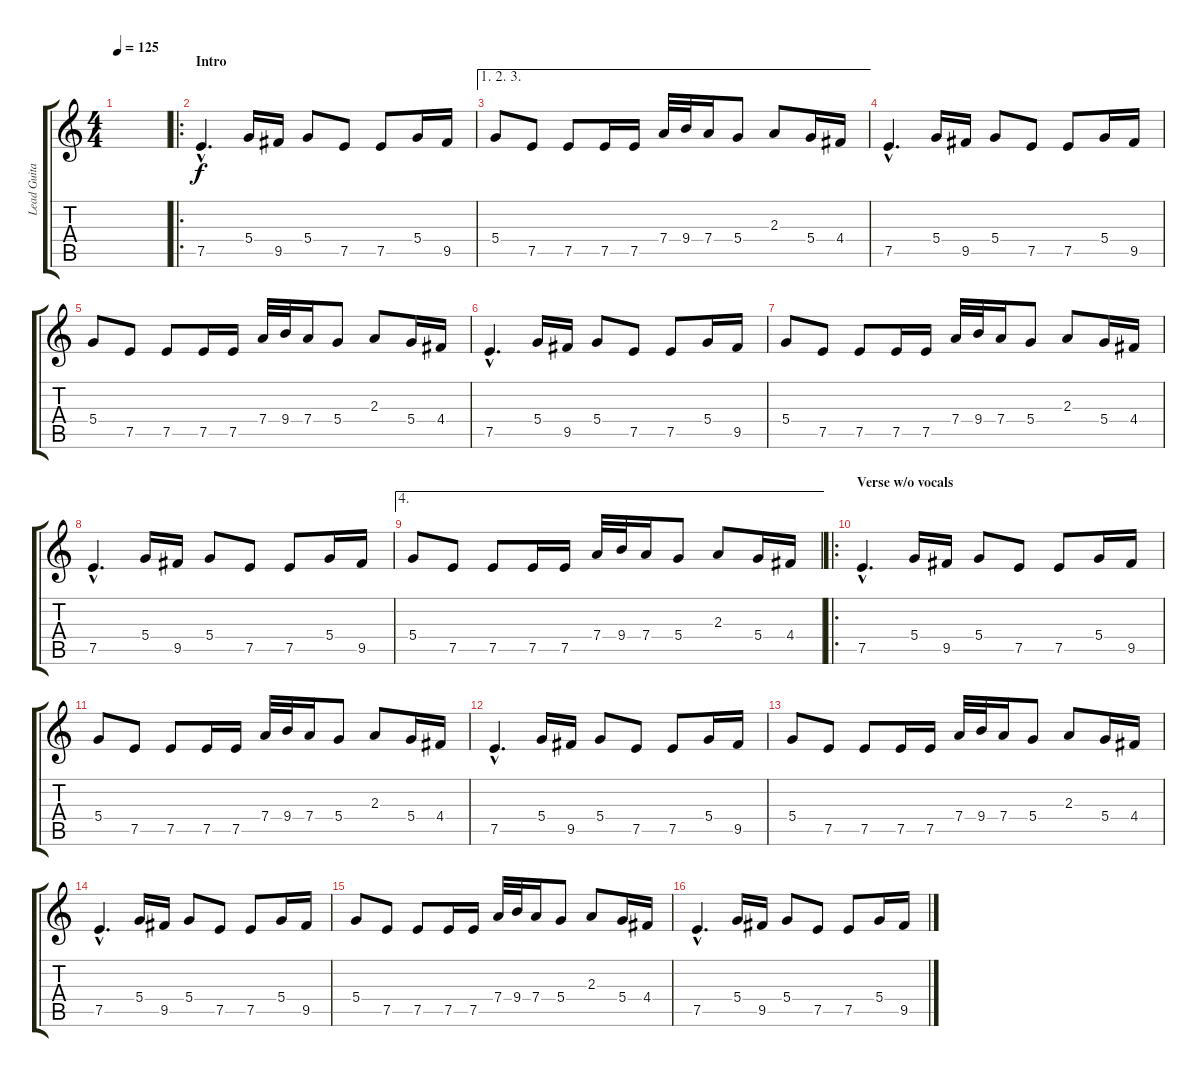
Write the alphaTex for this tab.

\track ("Lead Guitar" "Lead Guita") {instrument distortionguitar}
\staff {score tabs}
\tuning (E4 B3 G3 D3 A2 E2) {hide}
\ts (4 4)
\tempo 125
\clef g2
\ks c
|
\ro
\section ("" "Intro")
7.5{hac}.4{d volume 13 instrument acousticguitarsteel} 5.4.16 9.5.16 5.4.8 7.5.8 7.5.8 5.4.16 9.5.16 |
\ae (1 2 3)
5.4.8 7.5.8 7.5.8 7.5.16 7.5.16 7.4.32 9.4.32 7.4.16 5.4.8 2.3.8 5.4.16 4.4.16 |
7.5{hac}.4{d} 5.4.16 9.5.16 5.4.8 7.5.8 7.5.8 5.4.16 9.5.16 |
5.4.8 7.5.8 7.5.8 7.5.16 7.5.16 7.4.32 9.4.32 7.4.16 5.4.8 2.3.8 5.4.16 4.4.16 |
7.5{hac}.4{d} 5.4.16 9.5.16 5.4.8 7.5.8 7.5.8 5.4.16 9.5.16 |
5.4.8 7.5.8 7.5.8 7.5.16 7.5.16 7.4.32 9.4.32 7.4.16 5.4.8 2.3.8 5.4.16 4.4.16 |
7.5{hac}.4{d} 5.4.16 9.5.16 5.4.8 7.5.8 7.5.8 5.4.16 9.5.16 |
\ae 4
5.4.8 7.5.8 7.5.8 7.5.16 7.5.16 7.4.32{volume 16 instrument distortionguitar} 9.4.32 7.4.16 5.4.8 2.3.8 5.4.16 4.4.16 |
\ro
\section ("" "Verse w/o vocals")
7.5{hac}.4{d} 5.4.16 9.5.16 5.4.8 7.5.8 7.5.8 5.4.16 9.5.16 |
5.4.8 7.5.8 7.5.8 7.5.16 7.5.16 7.4.32 9.4.32 7.4.16 5.4.8 2.3.8 5.4.16 4.4.16 |
7.5{hac}.4{d} 5.4.16 9.5.16 5.4.8 7.5.8 7.5.8 5.4.16 9.5.16 |
5.4.8 7.5.8 7.5.8 7.5.16 7.5.16 7.4.32 9.4.32 7.4.16 5.4.8 2.3.8 5.4.16 4.4.16 |
7.5{hac}.4{d} 5.4.16 9.5.16 5.4.8 7.5.8 7.5.8 5.4.16 9.5.16 |
5.4.8 7.5.8 7.5.8 7.5.16 7.5.16 7.4.32 9.4.32 7.4.16 5.4.8 2.3.8 5.4.16 4.4.16 |
7.5{hac}.4{d} 5.4.16 9.5.16 5.4.8 7.5.8 7.5.8 5.4.16 9.5.16
